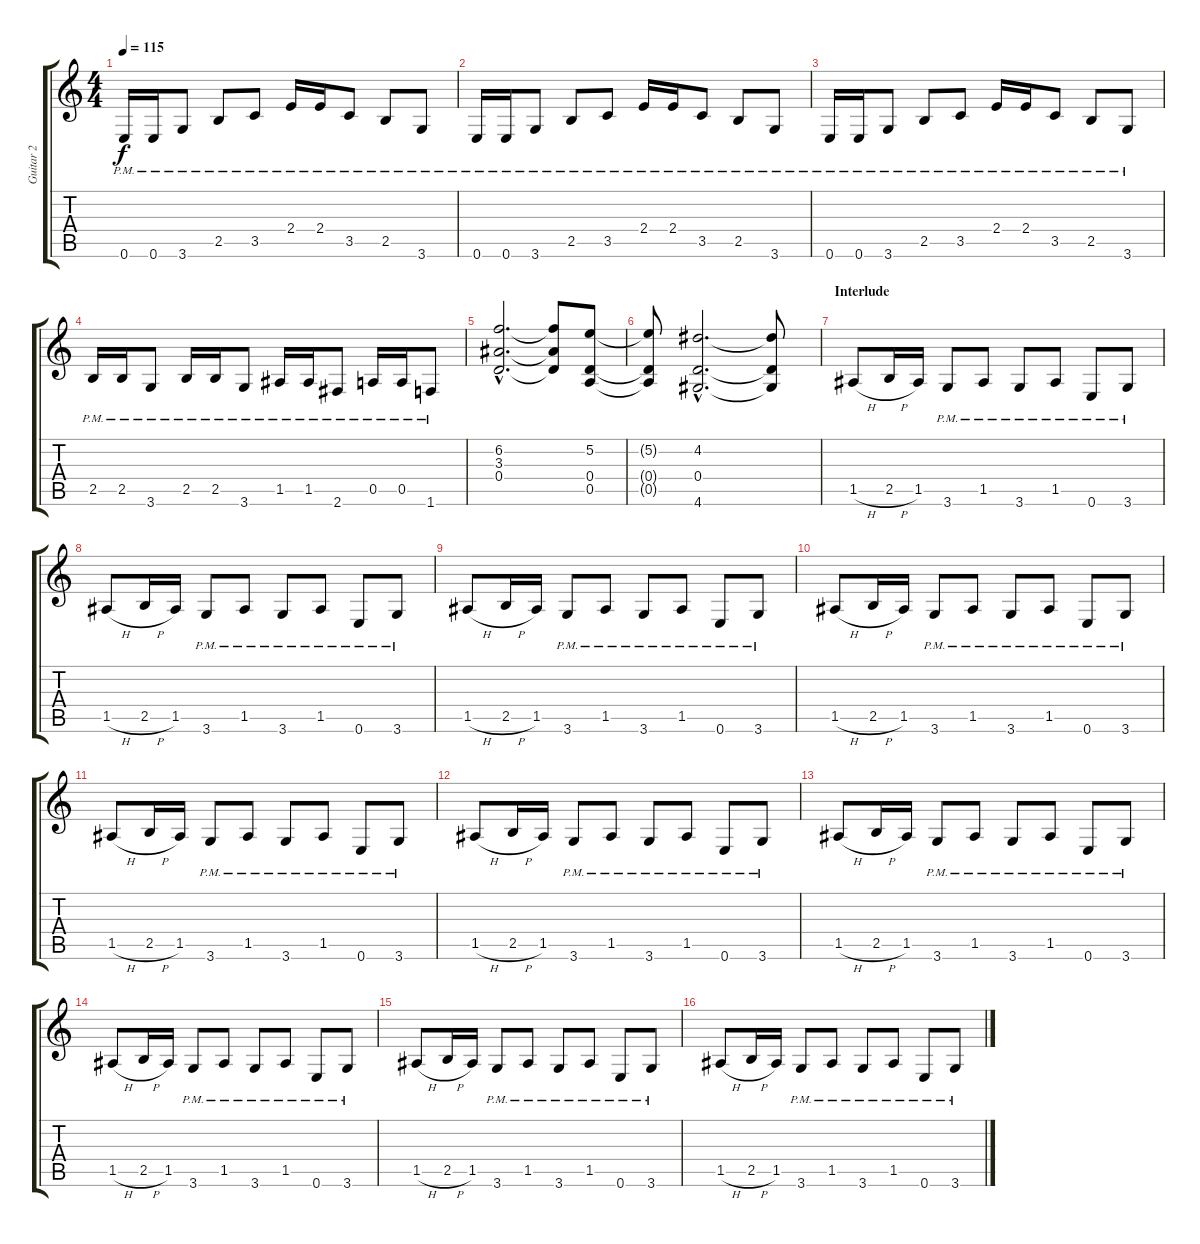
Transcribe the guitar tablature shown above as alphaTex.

\track ("Guitar 2" "Guitar 2") {instrument distortionguitar}
\staff {score tabs}
\tuning (E4 B3 G3 D3 A2 E2) {hide}
\ts (4 4)
\tempo 115
\clef g2
\ks c
0.6{pm}.16{dy f} 0.6{pm}.16 3.6{pm}.8 2.5{pm}.8 3.5{pm}.8 2.4{pm}.16 2.4{pm}.16 3.5{pm}.8 2.5{pm}.8 3.6{pm}.8 |
0.6{pm}.16 0.6{pm}.16 3.6{pm}.8 2.5{pm}.8 3.5{pm}.8 2.4{pm}.16 2.4{pm}.16 3.5{pm}.8 2.5{pm}.8 3.6{pm}.8 |
0.6{pm}.16 0.6{pm}.16 3.6{pm}.8 2.5{pm}.8 3.5{pm}.8 2.4{pm}.16 2.4{pm}.16 3.5{pm}.8 2.5{pm}.8 3.6{pm}.8 |
2.5{pm}.16 2.5{pm}.16 3.6{pm}.8 2.5{pm}.16 2.5{pm}.16 3.6{pm}.8 1.5{pm}.16 1.5{pm}.16 2.6{pm}.8 0.5{pm}.16 0.5{pm}.16 1.6{pm}.8 |
(6.2{hac} 3.3{hac} 0.4{hac}).2{d} (6.2{t} 3.3{t} 0.4{t}).8 (5.2 0.4 0.5).8 |
(5.2{t} 0.4{t} 0.5{t}).8 (4.2{hac} 0.4{hac} 4.6{hac}).2{d} (4.2{t} 0.4{t} 4.6{t}).8 |
\section ("" "Interlude")
1.5{h}.8{instrument distortionguitar} 2.5{h}.16 1.5.16 3.6{pm}.8 1.5{pm}.8 3.6{pm}.8 1.5{pm}.8 0.6{pm}.8 3.6{pm}.8 |
1.5{h}.8 2.5{h}.16 1.5.16 3.6{pm}.8 1.5{pm}.8 3.6{pm}.8 1.5{pm}.8 0.6{pm}.8 3.6{pm}.8 |
1.5{h}.8 2.5{h}.16 1.5.16 3.6{pm}.8 1.5{pm}.8 3.6{pm}.8 1.5{pm}.8 0.6{pm}.8 3.6{pm}.8 |
1.5{h}.8 2.5{h}.16 1.5.16 3.6{pm}.8 1.5{pm}.8 3.6{pm}.8 1.5{pm}.8 0.6{pm}.8 3.6{pm}.8 |
1.5{h}.8 2.5{h}.16 1.5.16 3.6{pm}.8 1.5{pm}.8 3.6{pm}.8 1.5{pm}.8 0.6{pm}.8 3.6{pm}.8 |
1.5{h}.8 2.5{h}.16 1.5.16 3.6{pm}.8 1.5{pm}.8 3.6{pm}.8 1.5{pm}.8 0.6{pm}.8 3.6{pm}.8 |
1.5{h}.8 2.5{h}.16 1.5.16 3.6{pm}.8 1.5{pm}.8 3.6{pm}.8 1.5{pm}.8 0.6{pm}.8 3.6{pm}.8 |
1.5{h}.8 2.5{h}.16 1.5.16 3.6{pm}.8 1.5{pm}.8 3.6{pm}.8 1.5{pm}.8 0.6{pm}.8 3.6{pm}.8 |
1.5{h}.8 2.5{h}.16 1.5.16 3.6{pm}.8 1.5{pm}.8 3.6{pm}.8 1.5{pm}.8 0.6{pm}.8 3.6{pm}.8 |
1.5{h}.8 2.5{h}.16 1.5.16 3.6{pm}.8 1.5{pm}.8 3.6{pm}.8 1.5{pm}.8 0.6{pm}.8 3.6{pm}.8
